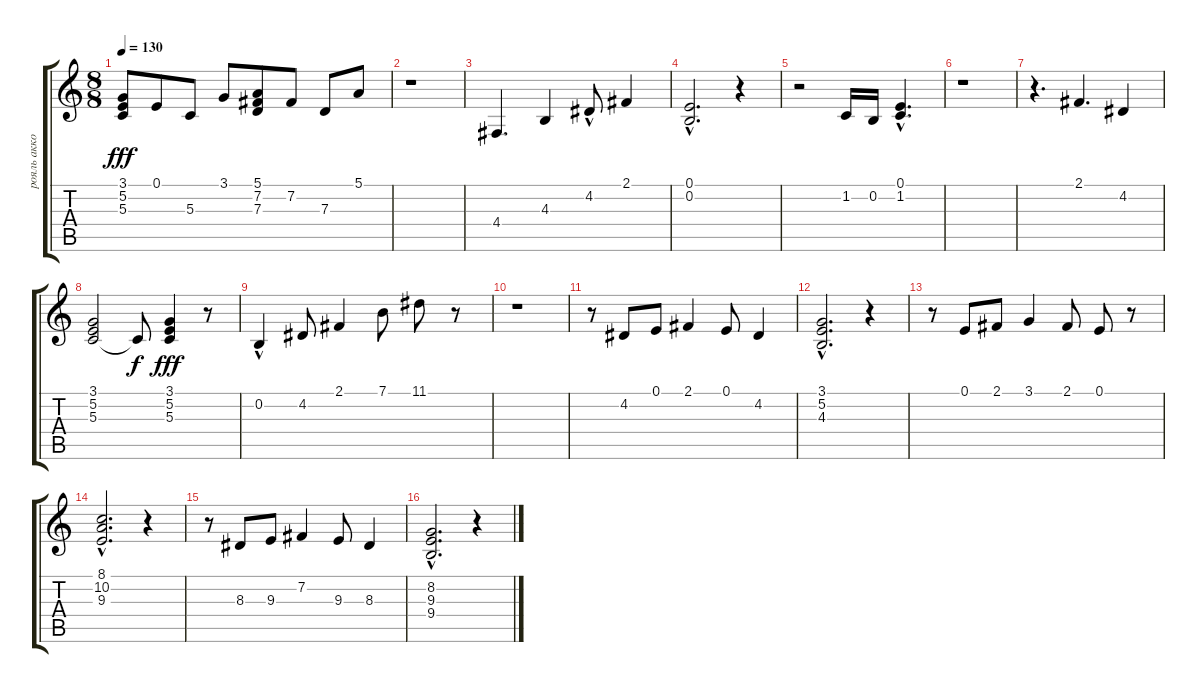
\track ("рояль аккорды" "рояль акко") {instrument brightacousticpiano}
\staff {score tabs}
\tuning (E4 B3 G3 D3 A2 E2) {hide}
\ts (8 8)
\tempo 130
\clef g2
\ks c
(3.1 5.2 5.3).8{dy fff} 0.1.8 5.3.8 3.1.8 (5.1 7.2 7.3).8 7.2.8 7.3.8 5.1.8 |
r.1 |
4.4.4{d} 4.3.4 4.2{hac}.8 2.1.4 |
(0.1{hac} 0.2{hac}).2{d} r.4 |
r.2 1.2.16 0.2.16 (0.1{hac} 1.2{hac}).4{d} |
r.1 |
r.4{d} 2.1.4{d} 4.2.4 |
(3.1 5.2 5.3).2 5.3{t}.8{dy f} (3.1 5.2 5.3).4{dy fff} r.8 |
0.2{hac}.4 4.2.8 2.1.4 7.1.8 11.1.8 r.8 |
r.1 |
r.8 4.2.8 0.1.8 2.1.4 0.1.8 4.2.4 |
(3.1{hac} 5.2{hac} 4.3{hac}).2{d} r.4 |
r.8 0.1.8 2.1.8 3.1.4 2.1.8 0.1.8 r.8 |
(8.1{hac} 10.2{hac} 9.3{hac}).2{d} r.4 |
r.8 8.3.8 9.3.8 7.2.4 9.3.8 8.3.4 |
(8.2{hac} 9.3{hac} 9.4{hac}).2{d} r.4
